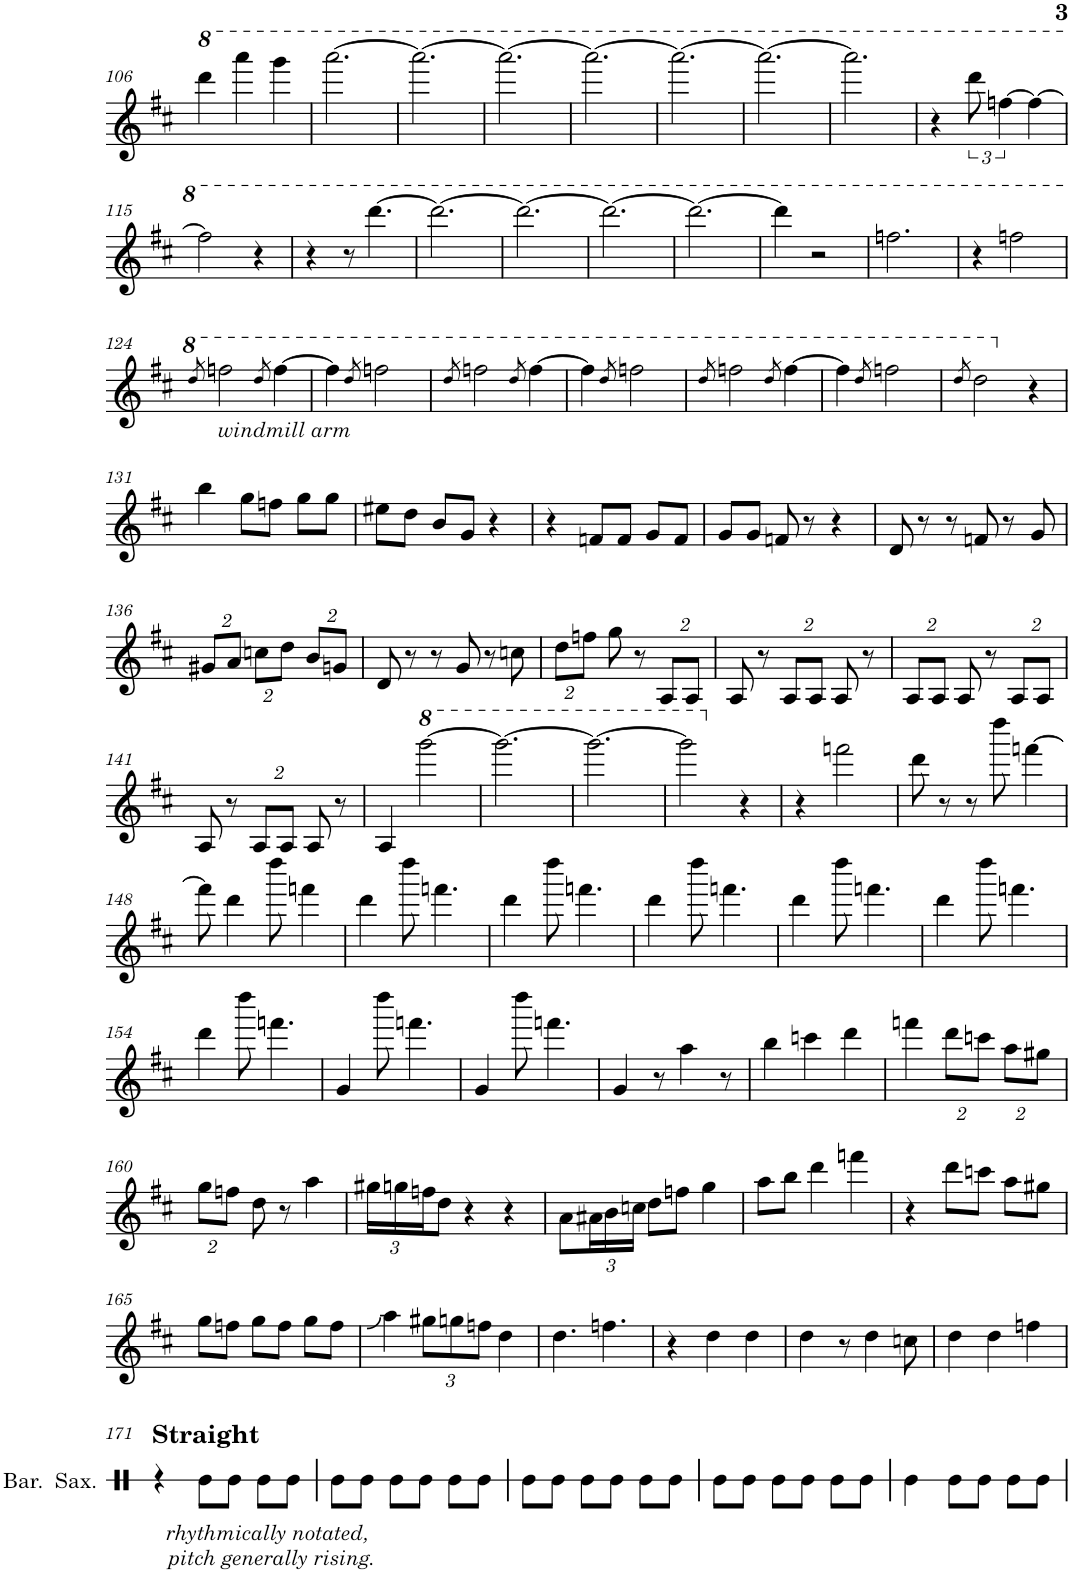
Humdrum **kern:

**kern
*part1
*staff1
*I"Baritone Saxophone
*I'Bar Sax
!!LO:PB:g=z
*clefG2
*Trd12c21
*k[f#c#]
*M3/4
*8va
=106
4dddd\
4aaaa\
4gggg\
=107
[2.aaaa\
=108
2.aaaa\_
=109
2.aaaa\_
=110
2.aaaa\_
=111
2.aaaa\_
=112
2.aaaa\_
=113
2.aaaa\]
=114
4r
12dddd\
[6fffn\
4fff\_
!!LO:LB:g=z
=115
2fff\]
4r
=116
4r
8r
[4.dddd\
=117
2.dddd\_
=118
2.dddd\_
=119
2.dddd\_
=120
2.dddd\_
=121
4dddd\]
2r
=122
2.fffn\
=123
4r
2fffn\
!!LO:LB:g=z
=124
8qddd/
!LO:TX:b:i:t=windmill arm
2fffn\
8qddd/
[4fff\
=125
4fff\]
8qddd/
2fffn\
=126
8qddd/
2fffn\
8qddd/
[4fff\
=127
4fff\]
8qddd/
2fffn\
=128
8qddd/
2fffn\
8qddd/
[4fff\
=129
4fff\]
8qddd/
2fffn\
=130
8qddd/
2ddd\
*X8va
4r
!!LO:LB:g=z
=131
4bb\
8gg\L
8ffn\J
8gg\L
8gg\J
=132
8ee#X\L
8dd\J
8b/L
8g/J
4r
=133
4r
8fn/L
8f/J
8g/L
8f/J
=134
8g/L
8g/J
8fn/
8r
4r
=135
8d/
8r
8r
8fn/
8r
8g/
!!LO:LB:g=z
=136
8g#X/L
8a/J
8ccn\L
8dd\J
8b/L
8gn/J
=137
8d/
8r
8r
8g/
8r
8ccn\
=138
8dd\L
8ffn\J
8gg\
8r
8A/L
8A/J
=139
8A/
8r
8A/L
8A/J
8A/
8r
=140
8A/L
8A/J
8A/
8r
8A/L
8A/J
!!LO:LB:g=z
=141
8A/
8r
8A/L
8A/J
8A/
8r
=142
4A/
*8va
[2gggg\
=143
2.gggg\_
=144
2.gggg\_
=145
2gggg\]
*X8va
4r
=146
4r
2fffn\
=147
8ddd\
8r
8r
8dddd\
[4fffn\
!!LO:LB:g=z
=148
8fff\]
4ddd\
8dddd\
4fffn\
=149
4ddd\
8dddd\
4.fffn\
=150
4ddd\
8dddd\
4.fffn\
=151
4ddd\
8dddd\
4.fffn\
=152
4ddd\
8dddd\
4.fffn\
=153
4ddd\
8dddd\
4.fffn\
!!LO:LB:g=z
=154
4ddd\
8dddd\
4.fffn\
=155
4g/
8dddd\
4.fffn\
=156
4g/
8dddd\
4.fffn\
=157
4g/
8r
4aa\
8r
=158
4bb\
4cccn\
4ddd\
=159
4fffn\
8ddd\L
8cccn\J
8aa\L
8gg#X\J
!!LO:LB:g=z
=160
8gg\L
8ffn\J
8dd\
8r
4aa\
=161
*Xbrackettup
24gg#X\LL
24ggn\
24ffn\J
8dd\J
4r
4r
=162
8a\L
24a#X\L
24b\
24ccn\JJ
8dd\L
8ffn\J
4gg\
=163
8aa\L
8bb\J
4ddd\
4fffn\
=164
4r
8ddd\L
8cccn\J
8aa\L
8gg#X\J
!!LO:LB:g=z
=165
8gg\L
8ffn\J
8gg\L
8ff\J
8gg\L
8ff\J
=166
4aa\
12gg#X\L
12ggn\
12ffn\J
4dd\
=167
4.dd\
4.ffn\
=168
4r
4dd\
4dd\
=169
4dd\
8r
4dd\
8ccn\
=170
4dd\
4dd\
4ffn\
!!LO:LB:g=z
=171
!LO:TX:a:B:t=Straight
2.r
=172
2.r
=173
2.r
=174
2.r
=175
2.r
=
*-
